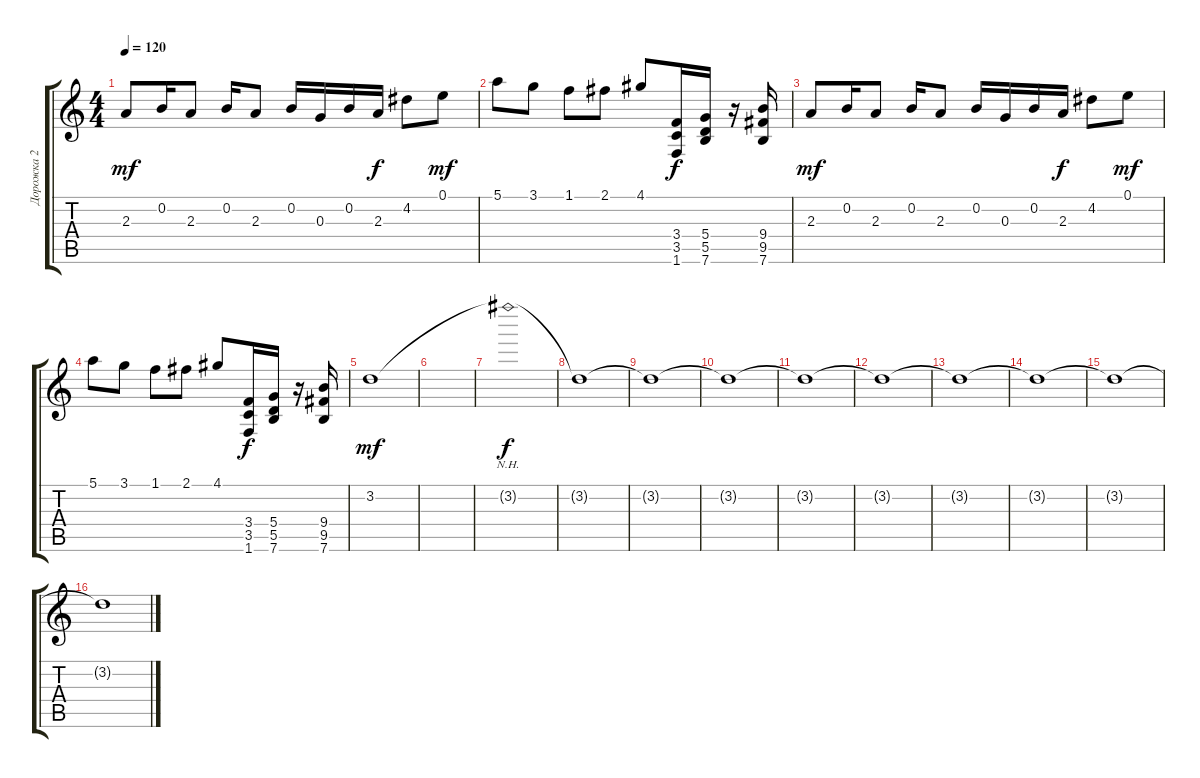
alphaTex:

\track ("Дорожка 2" "Дорожка 2") {instrument overdrivenguitar}
\staff {score tabs}
\tuning (E4 B3 G3 D3 A2 E2) {hide}
\ts (4 4)
\tempo 120
\clef g2
\ks c
2.3.8{dy mf} 0.2.16 2.3.8 0.2.16 2.3.8 0.2.16 0.3.16 0.2.16 2.3.16{dy f} 4.2.8 0.1.8{dy mf} |
5.1.8 3.1.8 1.1.8 2.1.8 4.1.8 (3.4 3.5 1.6).16{dy f} (5.4 5.5 7.6).16 r.16 (9.4 9.5 7.6).16 |
2.3.8{dy mf} 0.2.16 2.3.8 0.2.16 2.3.8 0.2.16 0.3.16 0.2.16 2.3.16{dy f} 4.2.8 0.1.8{dy mf} |
5.1.8 3.1.8 1.1.8 2.1.8 4.1.8 (3.4 3.5 1.6).16{dy f} (5.4 5.5 7.6).16 r.16 (9.4 9.5 7.6).16 |
3.2.1{dy mf} |
|
3.2{nh t}.1{dy f} |
3.2{t}.1 |
3.2{t}.1 |
3.2{t}.1 |
3.2{t}.1 |
3.2{t}.1 |
3.2{t}.1 |
3.2{t}.1 |
3.2{t}.1 |
3.2{t}.1
